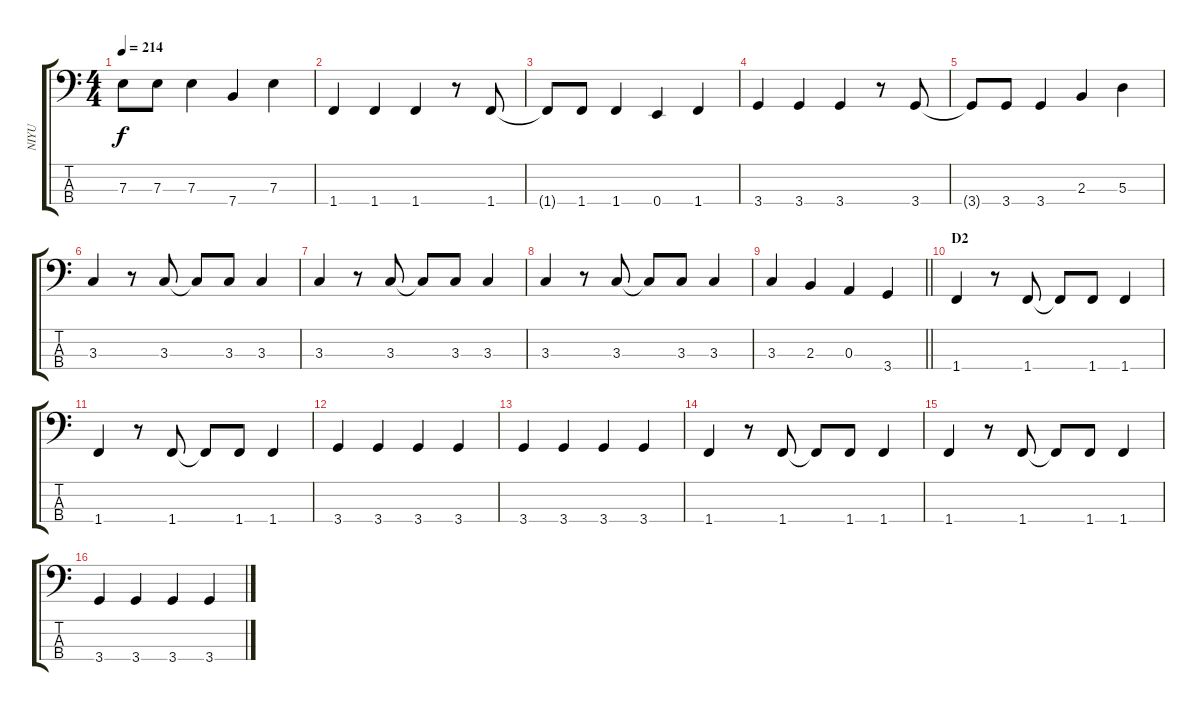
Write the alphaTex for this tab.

\track ("NIYU" "NIYU") {instrument electricbasspick}
\staff {score tabs}
\tuning (G2 D2 A1 E1) {hide}
\ts (4 4)
\tempo 214
\clef f4
\ks c
7.3{t}.8{dy f} 7.3.8 7.3.4 7.4.4 7.3.4 |
1.4.4 1.4.4 1.4.4 r.8 1.4.8 |
1.4{t}.8 1.4.8 1.4.4 0.4.4 1.4.4 |
3.4.4 3.4.4 3.4.4 r.8 3.4.8 |
3.4{t}.8 3.4.8 3.4.4 2.3.4 5.3.4 |
3.3.4 r.8 3.3.8 3.3{t}.8 3.3.8 3.3.4 |
3.3.4 r.8 3.3.8 3.3{t}.8 3.3.8 3.3.4 |
3.3.4 r.8 3.3.8 3.3{t}.8 3.3.8 3.3.4 |
\barLineRight lightlight
3.3.4 2.3.4 0.3.4 3.4.4 |
\section ("" "D2")
1.4.4 r.8 1.4.8 1.4{t}.8 1.4.8 1.4.4 |
1.4.4 r.8 1.4.8 1.4{t}.8 1.4.8 1.4.4 |
3.4.4 3.4.4 3.4.4 3.4.4 |
3.4.4 3.4.4 3.4.4 3.4.4 |
1.4.4 r.8 1.4.8 1.4{t}.8 1.4.8 1.4.4 |
1.4.4 r.8 1.4.8 1.4{t}.8 1.4.8 1.4.4 |
3.4.4 3.4.4 3.4.4 3.4.4
